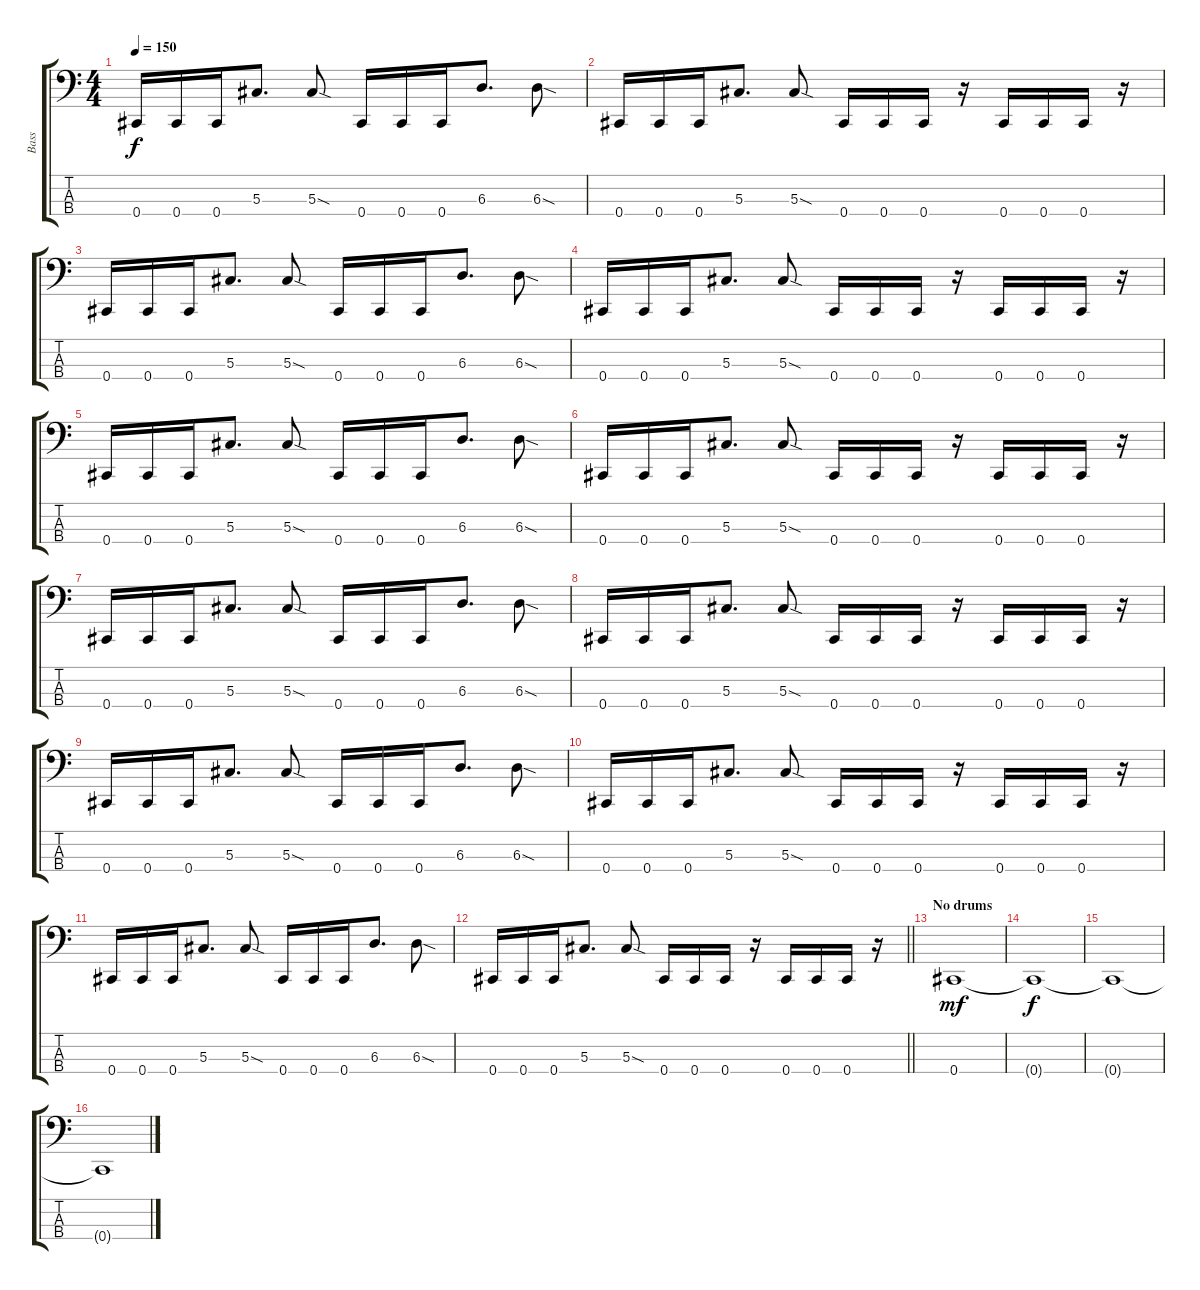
\track ("Bass" "Bass") {instrument electricbassfinger}
\staff {score tabs}
\tuning (Gb2 Db2 Ab1 Db1) {hide}
\ts (4 4)
\tempo 150
\clef f4
\ks c
0.4.16{dy f} 0.4.16 0.4.16 5.3.8{d} 5.3{sod}.8 0.4.16 0.4.16 0.4.16 6.3.8{d} 6.3{sod}.8 |
0.4.16 0.4.16 0.4.16 5.3.8{d} 5.3{sod}.8 0.4.16 0.4.16 0.4.16 r.16 0.4.16 0.4.16 0.4.16 r.16 |
0.4.16 0.4.16 0.4.16 5.3.8{d} 5.3{sod}.8 0.4.16 0.4.16 0.4.16 6.3.8{d} 6.3{sod}.8 |
0.4.16 0.4.16 0.4.16 5.3.8{d} 5.3{sod}.8 0.4.16 0.4.16 0.4.16 r.16 0.4.16 0.4.16 0.4.16 r.16 |
0.4.16 0.4.16 0.4.16 5.3.8{d} 5.3{sod}.8 0.4.16 0.4.16 0.4.16 6.3.8{d} 6.3{sod}.8 |
0.4.16 0.4.16 0.4.16 5.3.8{d} 5.3{sod}.8 0.4.16 0.4.16 0.4.16 r.16 0.4.16 0.4.16 0.4.16 r.16 |
0.4.16 0.4.16 0.4.16 5.3.8{d} 5.3{sod}.8 0.4.16 0.4.16 0.4.16 6.3.8{d} 6.3{sod}.8 |
0.4.16 0.4.16 0.4.16 5.3.8{d} 5.3{sod}.8 0.4.16 0.4.16 0.4.16 r.16 0.4.16 0.4.16 0.4.16 r.16 |
0.4.16 0.4.16 0.4.16 5.3.8{d} 5.3{sod}.8 0.4.16 0.4.16 0.4.16 6.3.8{d} 6.3{sod}.8 |
0.4.16 0.4.16 0.4.16 5.3.8{d} 5.3{sod}.8 0.4.16 0.4.16 0.4.16 r.16 0.4.16 0.4.16 0.4.16 r.16 |
0.4.16 0.4.16 0.4.16 5.3.8{d} 5.3{sod}.8 0.4.16 0.4.16 0.4.16 6.3.8{d} 6.3{sod}.8 |
\barLineRight lightlight
0.4.16 0.4.16 0.4.16 5.3.8{d} 5.3{sod}.8 0.4.16 0.4.16 0.4.16 r.16 0.4.16 0.4.16 0.4.16 r.16 |
\section ("" "No drums")
0.4.1{dy mf} |
0.4{t}.1{dy f} |
0.4{t}.1 |
0.4{t}.1
